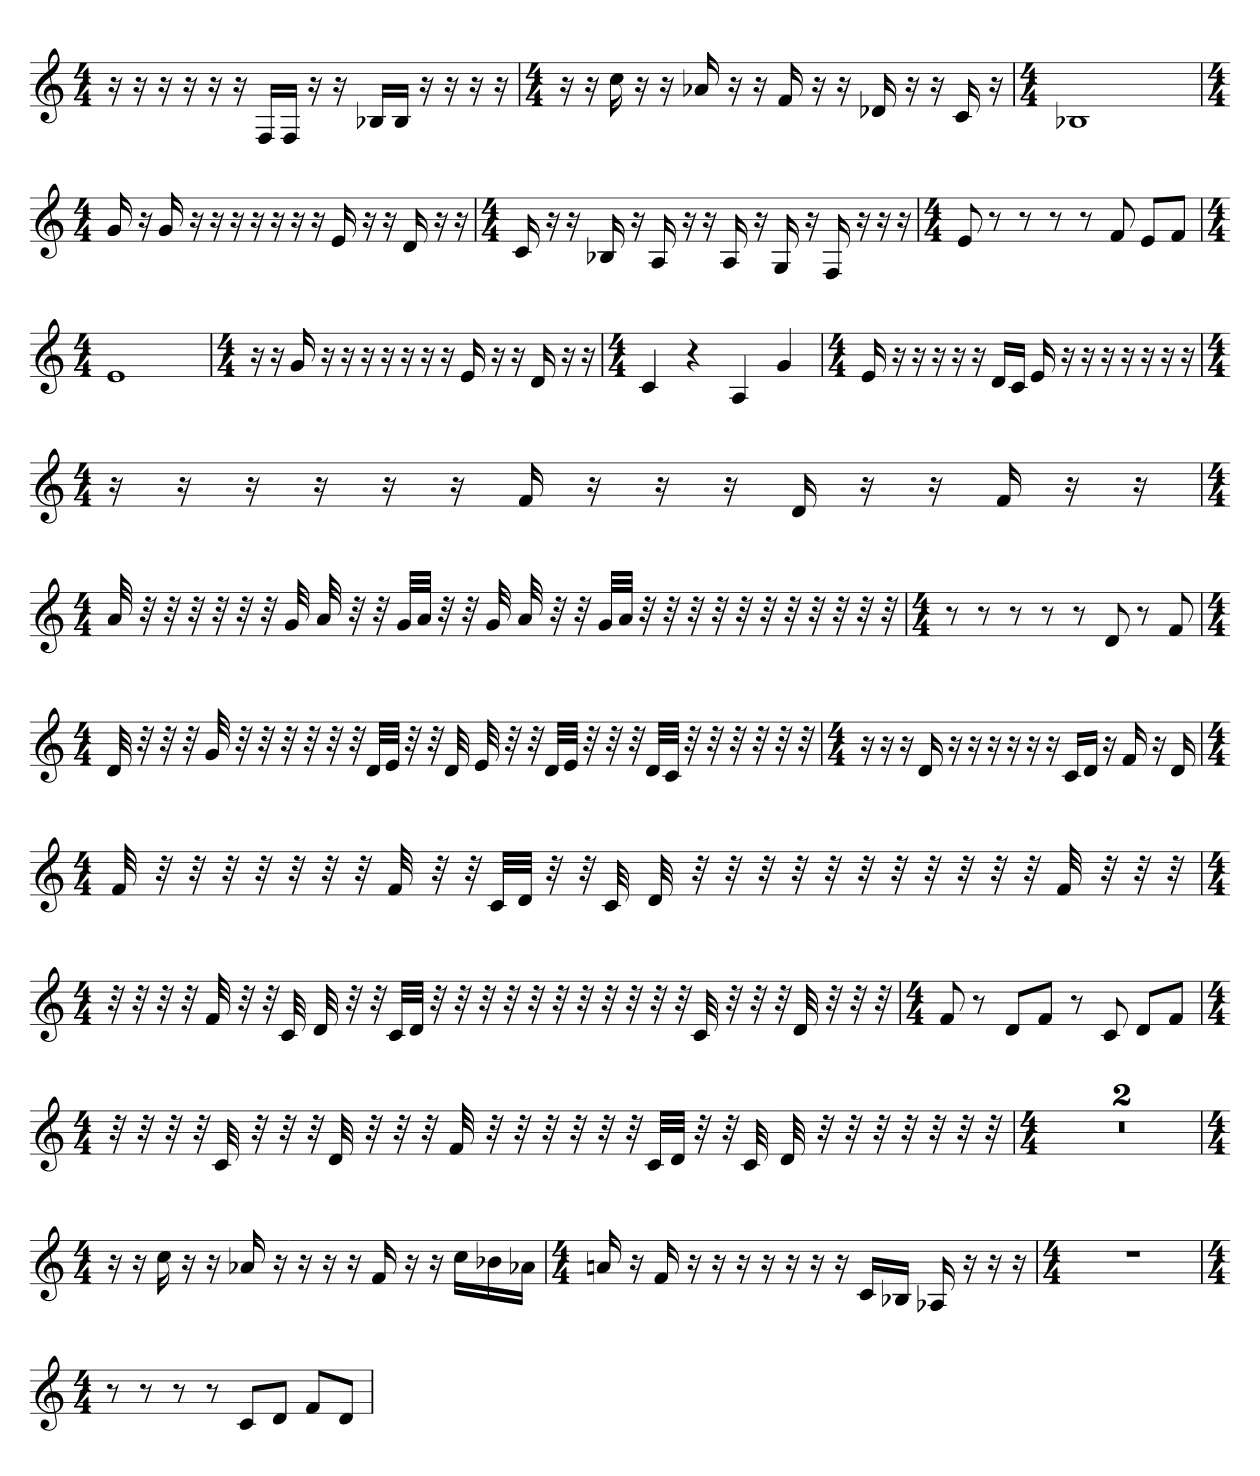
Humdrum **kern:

**kern
*part1
*staff1
*M4/4
=
16r
16r
16r
16r
16r
16r
16FLL
16FJJ
16r
16r
16B-XLL
16B-JJ
16r
16r
16r
16r
=
*M4/4
16r
16r
16cc
16r
16r
16a-X
16r
16r
16f
16r
16r
16d-X
16r
16r
16c
16r
=
*M4/4
1B-X
=
*M4/4
16g
16r
16g
16r
16r
16r
16r
16r
16r
16r
16e
16r
16r
16d
16r
16r
=
*M4/4
16c
16r
16r
16B-X
16r
16A
16r
16r
16A
16r
16G
16r
16F
16r
16r
16r
=
*M4/4
8e
8r
8r
8r
8r
8f
8eL
8fJ
=
*M4/4
1e
=
*M4/4
16r
16r
16g
16r
16r
16r
16r
16r
16r
16r
16e
16r
16r
16d
16r
16r
=
*M4/4
4c
4r
4A
4g
=
*M4/4
16e
16r
16r
16r
16r
16r
16dLL
16cJJ
16e
16r
16r
16r
16r
16r
16r
16r
=
*M4/4
16r
16r
16r
16r
16r
16r
16f
16r
16r
16r
16d
16r
16r
16f
16r
16r
=
*M4/4
32a
32r
32r
32r
32r
32r
32r
32g
32a
32r
32r
32gLLL
32aJJJ
32r
32r
32g
32a
32r
32r
32gLLL
32aJJJ
32r
32r
32r
32r
32r
32r
32r
32r
32r
32r
32r
=
*M4/4
8r
8r
8r
8r
8r
8d
8r
8f
=
*M4/4
32d
32r
32r
32r
32g
32r
32r
32r
32r
32r
32r
32dLLL
32eJJJ
32r
32r
32d
32e
32r
32r
32dLLL
32eJJJ
32r
32r
32r
32dLLL
32cJJJ
32r
32r
32r
32r
32r
32r
=
*M4/4
16r
16r
16r
16d
16r
16r
16r
16r
16r
16r
16cLL
16dJJ
16r
16f
16r
16d
=
*M4/4
32f
32r
32r
32r
32r
32r
32r
32r
32f
32r
32r
32cLLL
32dJJJ
32r
32r
32c
32d
32r
32r
32r
32r
32r
32r
32r
32r
32r
32r
32r
32f
32r
32r
32r
=
*M4/4
32r
32r
32r
32r
32f
32r
32r
32c
32d
32r
32r
32cLLL
32dJJJ
32r
32r
32r
32r
32r
32r
32r
32r
32r
32r
32r
32c
32r
32r
32r
32d
32r
32r
32r
=
*M4/4
8f
8r
8dL
8fJ
8r
8c
8dL
8fJ
=
*M4/4
32r
32r
32r
32r
32c
32r
32r
32r
32d
32r
32r
32r
32f
32r
32r
32r
32r
32r
32r
32cLLL
32dJJJ
32r
32r
32c
32d
32r
32r
32r
32r
32r
32r
32r
=
*M4/4
1r
=
*M4/4
1r
=
*M4/4
16r
16r
16cc
16r
16r
16a-X
16r
16r
16r
16r
16f
16r
16r
16ccLL
16b-X
16a-XJJ
=
*M4/4
16an
16r
16f
16r
16r
16r
16r
16r
16r
16r
16cLL
16B-XJJ
16A-X
16r
16r
16r
=
*M4/4
1r
=
*M4/4
8r
8r
8r
8r
8cL
8dJ
8fL
8dJ
=
*-
